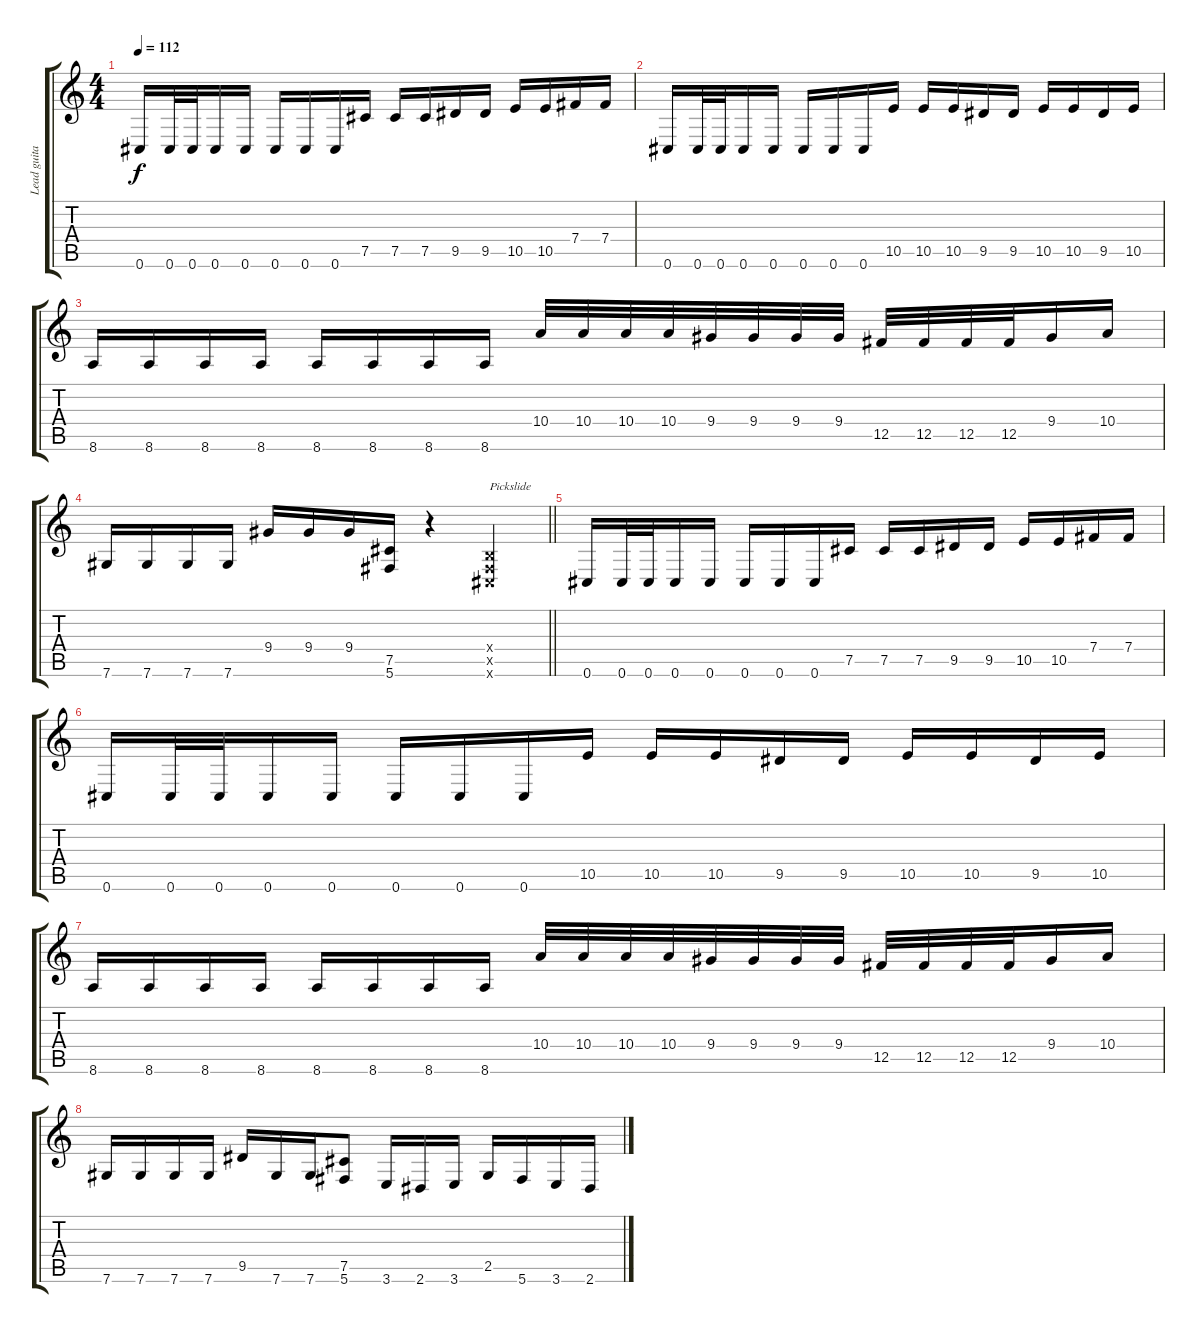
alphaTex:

\track ("Lead guitar" "Lead guita") {instrument distortionguitar}
\staff {score tabs}
\tuning (Db4 Ab3 E3 B2 Gb2 Db2) {hide}
\ts (4 4)
\section ("" "")
\tempo 112
\clef g2
\ks c
0.6.16{dy f} 0.6.32 0.6.32 0.6.16 0.6.16 0.6.16 0.6.16 0.6.16 7.5.16 7.5.16 7.5.16 9.5.16 9.5.16 10.5.16 10.5.16 7.4.16 7.4.16 |
0.6.16 0.6.32 0.6.32 0.6.16 0.6.16 0.6.16 0.6.16 0.6.16 10.5.16 10.5.16 10.5.16 9.5.16 9.5.16 10.5.16 10.5.16 9.5.16 10.5.16 |
8.6.16 8.6.16 8.6.16 8.6.16 8.6.16 8.6.16 8.6.16 8.6.16 10.4.32 10.4.32 10.4.32 10.4.32 9.4.32 9.4.32 9.4.32 9.4.32 12.5.32 12.5.32 12.5.32 12.5.32 9.4.16 10.4.16 |
\barLineRight lightlight
7.6.16 7.6.16 7.6.16 7.6.16 9.4.16 9.4.16 9.4.16 (7.5 5.6).16 r.4 (0.4{x} 0.5{x} 0.6{x}).4{txt "Pickslide"} |
\section ("" "")
0.6.16 0.6.32 0.6.32 0.6.16 0.6.16 0.6.16 0.6.16 0.6.16 7.5.16 7.5.16 7.5.16 9.5.16 9.5.16 10.5.16 10.5.16 7.4.16 7.4.16 |
0.6.16 0.6.32 0.6.32 0.6.16 0.6.16 0.6.16 0.6.16 0.6.16 10.5.16 10.5.16 10.5.16 9.5.16 9.5.16 10.5.16 10.5.16 9.5.16 10.5.16 |
8.6.16 8.6.16 8.6.16 8.6.16 8.6.16 8.6.16 8.6.16 8.6.16 10.4.32 10.4.32 10.4.32 10.4.32 9.4.32 9.4.32 9.4.32 9.4.32 12.5.32 12.5.32 12.5.32 12.5.32 9.4.16 10.4.16 |
7.6.16 7.6.16 7.6.16 7.6.16 9.5.16 7.6.16 7.6.16 (7.5 5.6).8 3.6.16 2.6.16 3.6.16 2.5.16 5.6.16 3.6.16 2.6.16
